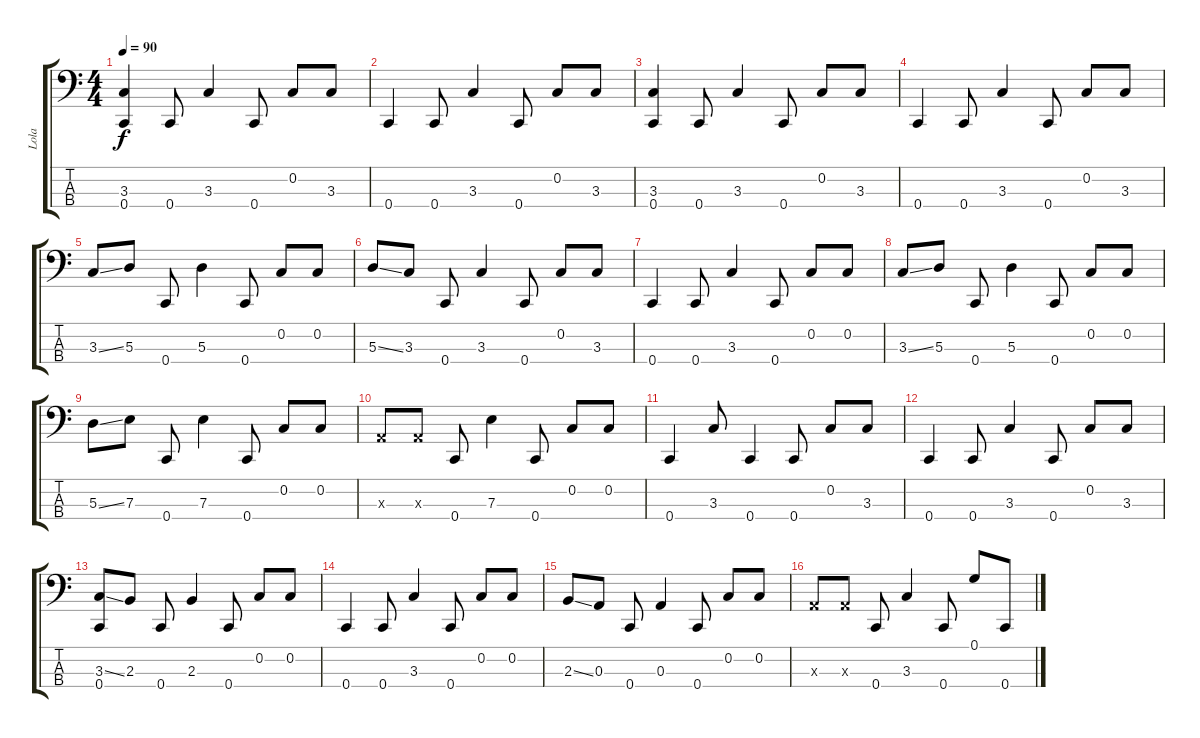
\track ("Lola" "Lola") {instrument fretlessbass}
\staff {score tabs}
\tuning (G2 C2 A1 C1) {hide}
\ts (4 4)
\tempo 90
\clef f4
\ks c
(3.3 0.4).4{dy f instrument fretlessbass} 0.4.8 3.3.4 0.4.8 0.2.8 3.3.8 |
0.4.4 0.4.8 3.3.4 0.4.8 0.2.8 3.3.8 |
(3.3 0.4).4 0.4.8 3.3.4 0.4.8 0.2.8 3.3.8 |
0.4.4 0.4.8 3.3.4 0.4.8 0.2.8 3.3.8 |
3.3{ss}.8 5.3.8 0.4.8 5.3.4 0.4.8 0.2.8 0.2.8 |
5.3{ss}.8 3.3.8 0.4.8 3.3.4 0.4.8 0.2.8 3.3.8 |
0.4.4 0.4.8 3.3.4 0.4.8 0.2.8 0.2.8 |
3.3{ss}.8 5.3.8 0.4.8 5.3.4 0.4.8 0.2.8 0.2.8 |
5.3{ss}.8 7.3.8 0.4.8 7.3.4 0.4.8 0.2.8 0.2.8 |
0.3{x}.8 0.3{x}.8 0.4.8 7.3.4 0.4.8 0.2.8 0.2.8 |
0.4.4 3.3.8 0.4.4 0.4.8 0.2.8 3.3.8 |
0.4.4 0.4.8 3.3.4 0.4.8 0.2.8 3.3.8 |
(3.3{ss} 0.4).8 2.3.8 0.4.8 2.3.4 0.4.8 0.2.8 0.2.8 |
0.4.4 0.4.8 3.3.4 0.4.8 0.2.8 0.2.8 |
2.3{ss}.8 0.3.8 0.4.8 0.3.4 0.4.8 0.2.8 0.2.8 |
0.3{x}.8 0.3{x}.8 0.4.8 3.3.4 0.4.8 0.1.8 0.4.8
